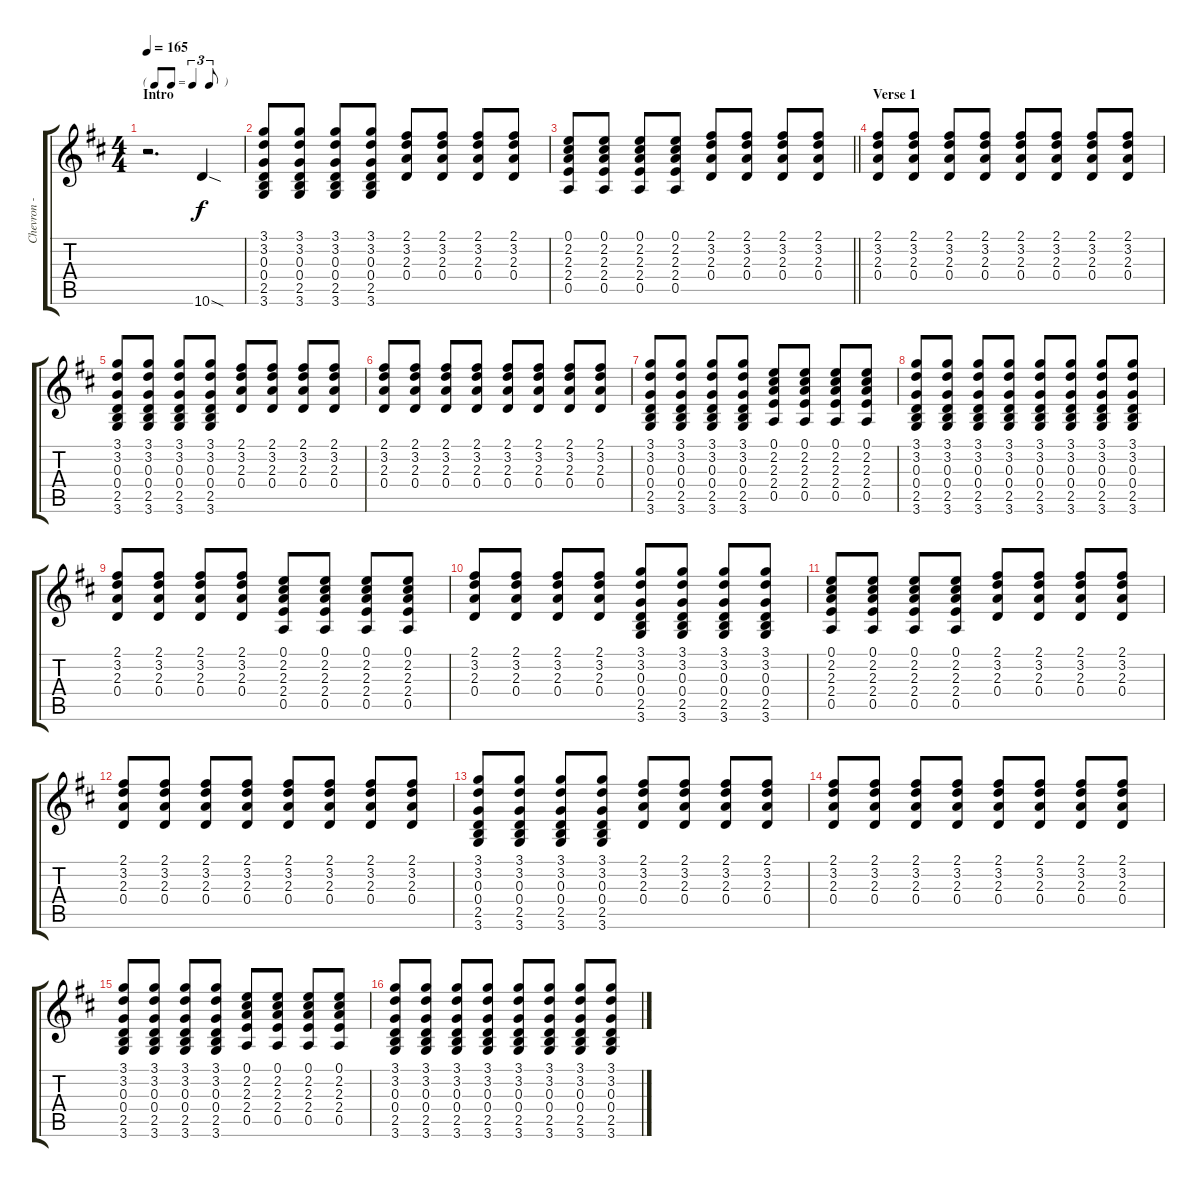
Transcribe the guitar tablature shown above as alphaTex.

\track ("Chevron - Guitar" "Chevron - ") {instrument acousticguitarsteel}
\staff {score tabs}
\tuning (E4 B3 G3 D3 A2 E2) {hide}
\ts (4 4)
\tf triplet8th
\section ("" "Intro")
\tempo 165
\clef g2
\ks d
r.2{d dy f instrument acousticguitarsteel} 10.6{sod}.4 |
(3.1 3.2 0.3 0.4 2.5 3.6).8 (3.1 3.2 0.3 0.4 2.5 3.6).8 (3.1 3.2 0.3 0.4 2.5 3.6).8 (3.1 3.2 0.3 0.4 2.5 3.6).8 (2.1 3.2 2.3 0.4).8 (2.1 3.2 2.3 0.4).8 (2.1 3.2 2.3 0.4).8 (2.1 3.2 2.3 0.4).8 |
\barLineRight lightlight
(0.1 2.2 2.3 2.4 0.5).8 (0.1 2.2 2.3 2.4 0.5).8 (0.1 2.2 2.3 2.4 0.5).8 (0.1 2.2 2.3 2.4 0.5).8 (2.1 3.2 2.3 0.4).8 (2.1 3.2 2.3 0.4).8 (2.1 3.2 2.3 0.4).8 (2.1 3.2 2.3 0.4).8 |
\section ("" "Verse 1")
(2.1 3.2 2.3 0.4).8 (2.1 3.2 2.3 0.4).8 (2.1 3.2 2.3 0.4).8 (2.1 3.2 2.3 0.4).8 (2.1 3.2 2.3 0.4).8 (2.1 3.2 2.3 0.4).8 (2.1 3.2 2.3 0.4).8 (2.1 3.2 2.3 0.4).8 |
(3.1 3.2 0.3 0.4 2.5 3.6).8 (3.1 3.2 0.3 0.4 2.5 3.6).8 (3.1 3.2 0.3 0.4 2.5 3.6).8 (3.1 3.2 0.3 0.4 2.5 3.6).8 (2.1 3.2 2.3 0.4).8 (2.1 3.2 2.3 0.4).8 (2.1 3.2 2.3 0.4).8 (2.1 3.2 2.3 0.4).8 |
(2.1 3.2 2.3 0.4).8 (2.1 3.2 2.3 0.4).8 (2.1 3.2 2.3 0.4).8 (2.1 3.2 2.3 0.4).8 (2.1 3.2 2.3 0.4).8 (2.1 3.2 2.3 0.4).8 (2.1 3.2 2.3 0.4).8 (2.1 3.2 2.3 0.4).8 |
(3.1 3.2 0.3 0.4 2.5 3.6).8 (3.1 3.2 0.3 0.4 2.5 3.6).8 (3.1 3.2 0.3 0.4 2.5 3.6).8 (3.1 3.2 0.3 0.4 2.5 3.6).8 (0.1 2.2 2.3 2.4 0.5).8 (0.1 2.2 2.3 2.4 0.5).8 (0.1 2.2 2.3 2.4 0.5).8 (0.1 2.2 2.3 2.4 0.5).8 |
(3.1 3.2 0.3 0.4 2.5 3.6).8 (3.1 3.2 0.3 0.4 2.5 3.6).8 (3.1 3.2 0.3 0.4 2.5 3.6).8 (3.1 3.2 0.3 0.4 2.5 3.6).8 (3.1 3.2 0.3 0.4 2.5 3.6).8 (3.1 3.2 0.3 0.4 2.5 3.6).8 (3.1 3.2 0.3 0.4 2.5 3.6).8 (3.1 3.2 0.3 0.4 2.5 3.6).8 |
(2.1 3.2 2.3 0.4).8 (2.1 3.2 2.3 0.4).8 (2.1 3.2 2.3 0.4).8 (2.1 3.2 2.3 0.4).8 (0.1 2.2 2.3 2.4 0.5).8 (0.1 2.2 2.3 2.4 0.5).8 (0.1 2.2 2.3 2.4 0.5).8 (0.1 2.2 2.3 2.4 0.5).8 |
(2.1 3.2 2.3 0.4).8 (2.1 3.2 2.3 0.4).8 (2.1 3.2 2.3 0.4).8 (2.1 3.2 2.3 0.4).8 (3.1 3.2 0.3 0.4 2.5 3.6).8 (3.1 3.2 0.3 0.4 2.5 3.6).8 (3.1 3.2 0.3 0.4 2.5 3.6).8 (3.1 3.2 0.3 0.4 2.5 3.6).8 |
(0.1 2.2 2.3 2.4 0.5).8 (0.1 2.2 2.3 2.4 0.5).8 (0.1 2.2 2.3 2.4 0.5).8 (0.1 2.2 2.3 2.4 0.5).8 (2.1 3.2 2.3 0.4).8 (2.1 3.2 2.3 0.4).8 (2.1 3.2 2.3 0.4).8 (2.1 3.2 2.3 0.4).8 |
(2.1 3.2 2.3 0.4).8 (2.1 3.2 2.3 0.4).8 (2.1 3.2 2.3 0.4).8 (2.1 3.2 2.3 0.4).8 (2.1 3.2 2.3 0.4).8 (2.1 3.2 2.3 0.4).8 (2.1 3.2 2.3 0.4).8 (2.1 3.2 2.3 0.4).8 |
(3.1 3.2 0.3 0.4 2.5 3.6).8 (3.1 3.2 0.3 0.4 2.5 3.6).8 (3.1 3.2 0.3 0.4 2.5 3.6).8 (3.1 3.2 0.3 0.4 2.5 3.6).8 (2.1 3.2 2.3 0.4).8 (2.1 3.2 2.3 0.4).8 (2.1 3.2 2.3 0.4).8 (2.1 3.2 2.3 0.4).8 |
(2.1 3.2 2.3 0.4).8 (2.1 3.2 2.3 0.4).8 (2.1 3.2 2.3 0.4).8 (2.1 3.2 2.3 0.4).8 (2.1 3.2 2.3 0.4).8 (2.1 3.2 2.3 0.4).8 (2.1 3.2 2.3 0.4).8 (2.1 3.2 2.3 0.4).8 |
(3.1 3.2 0.3 0.4 2.5 3.6).8 (3.1 3.2 0.3 0.4 2.5 3.6).8 (3.1 3.2 0.3 0.4 2.5 3.6).8 (3.1 3.2 0.3 0.4 2.5 3.6).8 (0.1 2.2 2.3 2.4 0.5).8 (0.1 2.2 2.3 2.4 0.5).8 (0.1 2.2 2.3 2.4 0.5).8 (0.1 2.2 2.3 2.4 0.5).8 |
(3.1 3.2 0.3 0.4 2.5 3.6).8 (3.1 3.2 0.3 0.4 2.5 3.6).8 (3.1 3.2 0.3 0.4 2.5 3.6).8 (3.1 3.2 0.3 0.4 2.5 3.6).8 (3.1 3.2 0.3 0.4 2.5 3.6).8 (3.1 3.2 0.3 0.4 2.5 3.6).8 (3.1 3.2 0.3 0.4 2.5 3.6).8 (3.1 3.2 0.3 0.4 2.5 3.6).8
